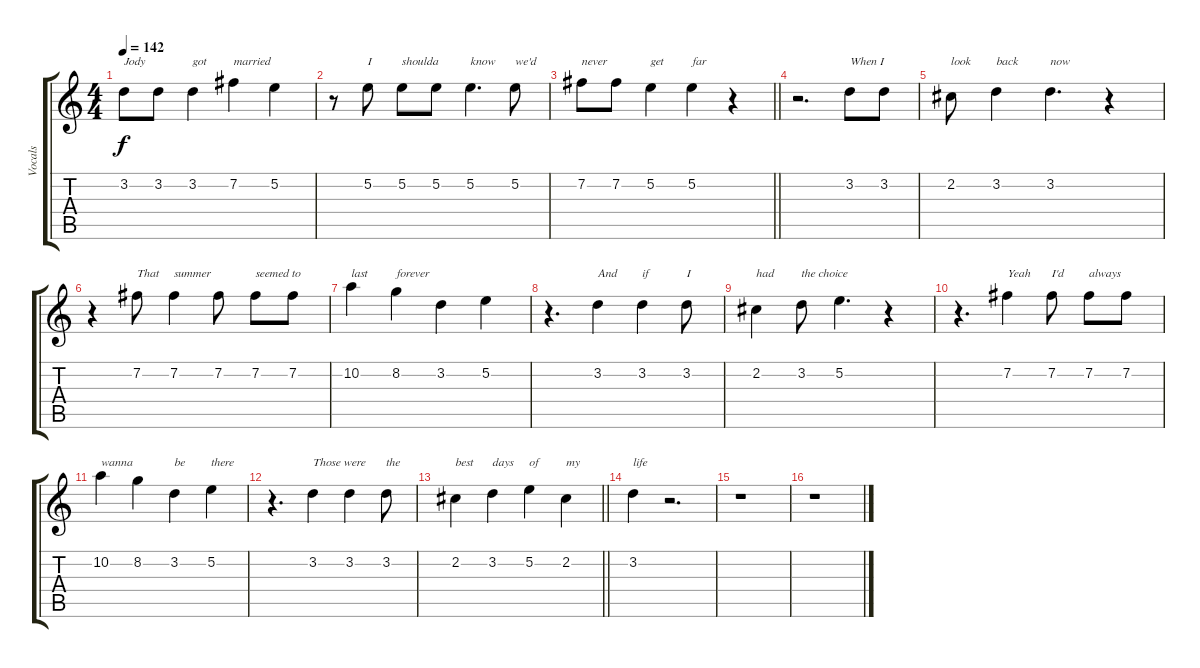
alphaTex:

\track ("Vocals" "Vocals") {instrument acousticguitarsteel}
\staff {score tabs}
\tuning (E4 B3 G3 D3 A2 E2) {hide}
\ts (4 4)
\tempo 142
\clef g2
\ks c
3.2.8{txt "Jody" dy f} 3.2.8 3.2.4{txt "got"} 7.2.4{txt "married"} 5.2.4 |
r.8 5.2.8{txt "I"} 5.2.8{txt "shoulda"} 5.2.8 5.2.4{d txt "know"} 5.2.8{txt "we'd"} |
\barLineRight lightlight
7.2.8{txt "never"} 7.2.8 5.2.4{txt "get"} 5.2.4{txt "far"} r.4 |
r.2{d} 3.2.8{txt "When I"} 3.2.8 |
2.2.8{txt "look"} 3.2.4{txt "back"} 3.2.4{d txt "now"} r.4 |
r.4 7.2.8{txt "That"} 7.2.4{txt "summer"} 7.2.8 7.2.8{txt "seemed to"} 7.2.8 |
10.2.4{txt "last"} 8.2.4{txt "forever"} 3.2.4 5.2.4 |
r.4{d} 3.2.4{txt "And"} 3.2.4{txt "if"} 3.2.8{txt "I"} |
2.2.4{txt "had"} 3.2.8{txt "the choice"} 5.2.4{d} r.4 |
r.4{d} 7.2.4{txt "Yeah"} 7.2.8{txt "I'd"} 7.2.8{txt "always"} 7.2.8 |
10.2.4{txt "wanna"} 8.2.4 3.2.4{txt "be"} 5.2.4{txt "there"} |
r.4{d} 3.2.4{txt "Those were"} 3.2.4 3.2.8{txt "the"} |
\barLineRight lightlight
2.2.4{txt "best"} 3.2.4{txt "days"} 5.2.4{txt "of"} 2.2.4{txt "my"} |
3.2.4{txt "life"} r.2{d} |
r.1 |
r.1
